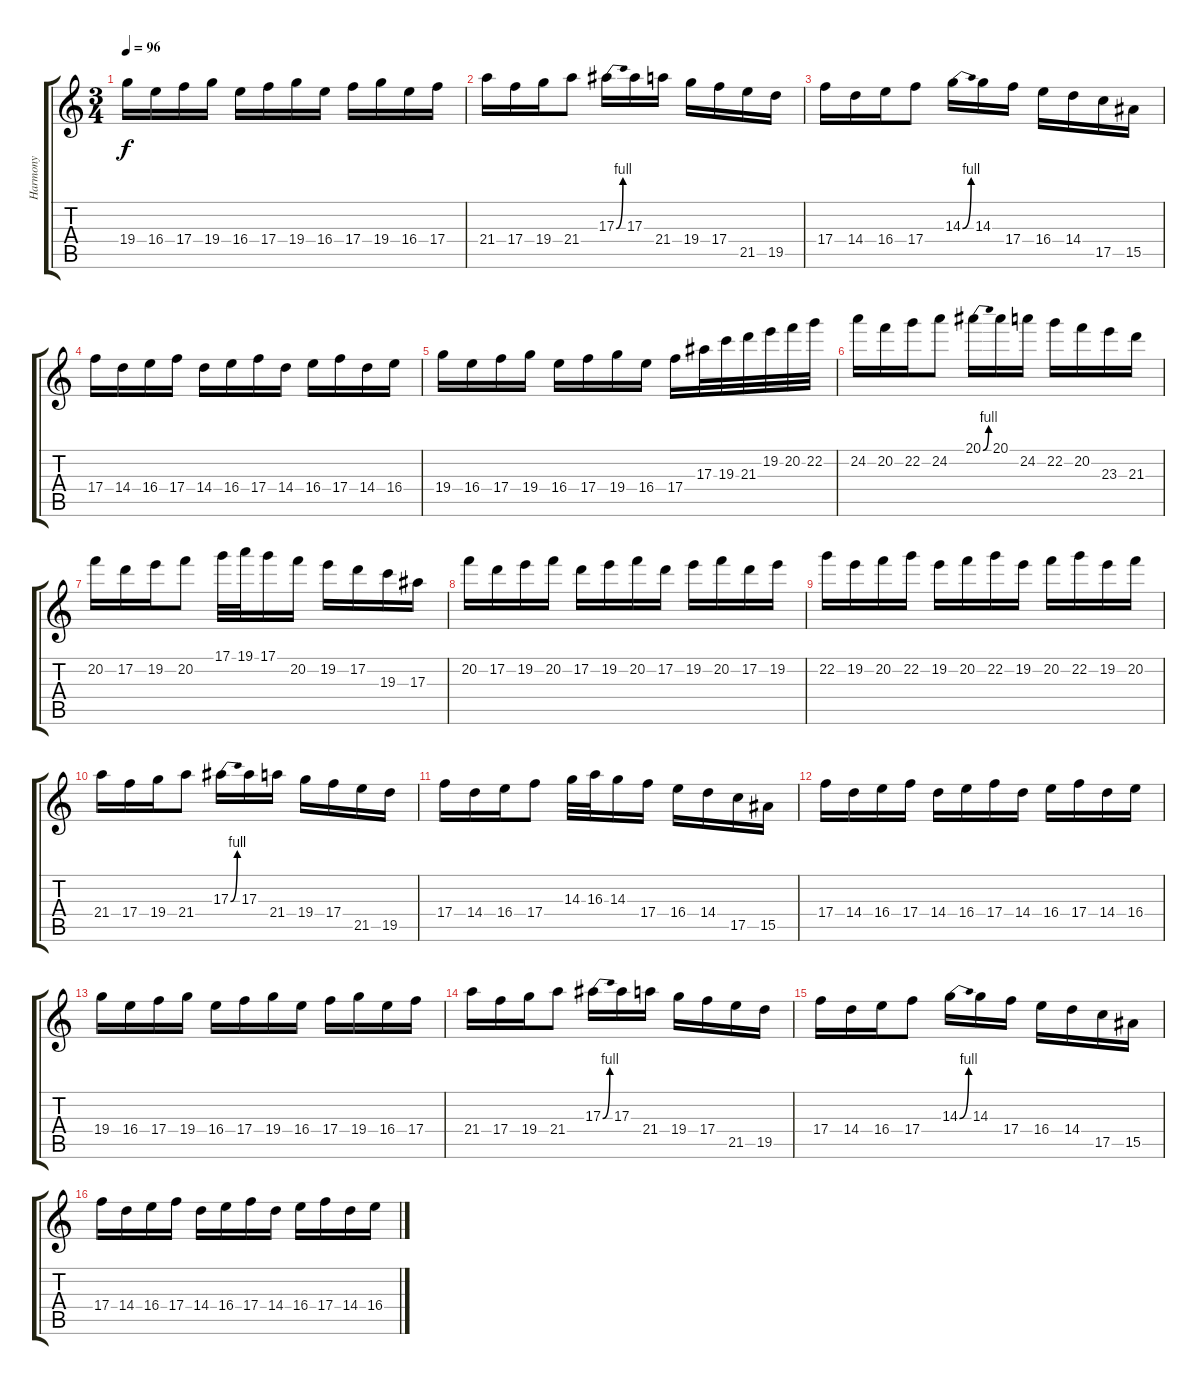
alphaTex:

\track ("Harmony" "Harmony") {instrument distortionguitar}
\staff {score tabs}
\tuning (D4 A3 F3 C3 G2 D2) {hide}
\ts (3 4)
\tempo 96
\clef g2
\ks c
19.4.16{dy f} 16.4.16 17.4.16 19.4.16 16.4.16 17.4.16 19.4.16 16.4.16 17.4.16 19.4.16 16.4.16 17.4.16 |
21.4.16 17.4.16 19.4.16 21.4.8 17.3{be (bend 0 0 60 4)}.16 17.3.16 21.4.16 19.4.16 17.4.16 21.5.16 19.5.16 |
17.4.16 14.4.16 16.4.16 17.4.8 14.3{be (bend 0 0 60 4)}.16 14.3.16 17.4.16 16.4.16 14.4.16 17.5.16 15.5.16 |
17.4.16 14.4.16 16.4.16 17.4.16 14.4.16 16.4.16 17.4.16 14.4.16 16.4.16 17.4.16 14.4.16 16.4.16 |
19.4.16 16.4.16 17.4.16 19.4.16 16.4.16 17.4.16 19.4.16 16.4.16 17.4.16 17.3.32 19.3.32 21.3.32 19.2.32 20.2.32 22.2.32 |
24.2.16 20.2.16 22.2.16 24.2.8 20.1{be (bend 0 0 60 4)}.16 20.1.16 24.2.16 22.2.16 20.2.16 23.3.16 21.3.16 |
20.2.16 17.2.16 19.2.16 20.2.8 17.1.32 19.1.32 17.1.16 20.2.16 19.2.16 17.2.16 19.3.16 17.3.16 |
20.2.16 17.2.16 19.2.16 20.2.16 17.2.16 19.2.16 20.2.16 17.2.16 19.2.16 20.2.16 17.2.16 19.2.16 |
22.2.16 19.2.16 20.2.16 22.2.16 19.2.16 20.2.16 22.2.16 19.2.16 20.2.16 22.2.16 19.2.16 20.2.16 |
21.4.16 17.4.16 19.4.16 21.4.8 17.3{be (bend 0 0 60 4)}.16 17.3.16 21.4.16 19.4.16 17.4.16 21.5.16 19.5.16 |
17.4.16 14.4.16 16.4.16 17.4.8 14.3.32 16.3.32 14.3.16 17.4.16 16.4.16 14.4.16 17.5.16 15.5.16 |
17.4.16 14.4.16 16.4.16 17.4.16 14.4.16 16.4.16 17.4.16 14.4.16 16.4.16 17.4.16 14.4.16 16.4.16 |
19.4.16 16.4.16 17.4.16 19.4.16 16.4.16 17.4.16 19.4.16 16.4.16 17.4.16 19.4.16 16.4.16 17.4.16 |
21.4.16 17.4.16 19.4.16 21.4.8 17.3{be (bend 0 0 60 4)}.16 17.3.16 21.4.16 19.4.16 17.4.16 21.5.16 19.5.16 |
17.4.16 14.4.16 16.4.16 17.4.8 14.3{be (bend 0 0 60 4)}.16 14.3.16 17.4.16 16.4.16 14.4.16 17.5.16 15.5.16 |
17.4.16 14.4.16 16.4.16 17.4.16 14.4.16 16.4.16 17.4.16 14.4.16 16.4.16 17.4.16 14.4.16 16.4.16
